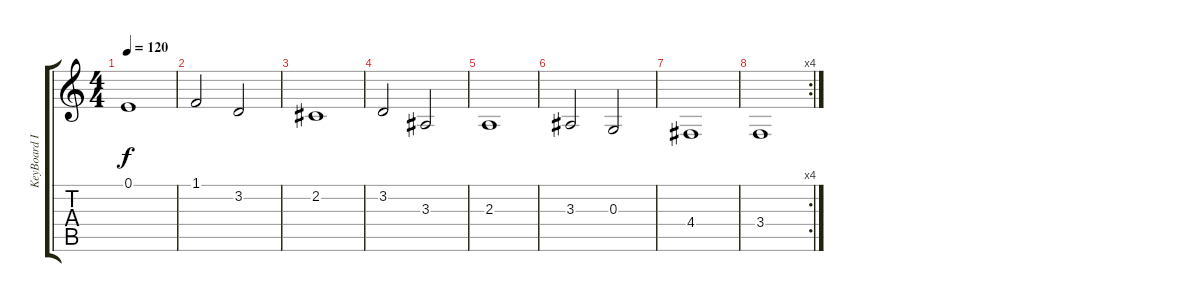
\track ("KeyBoard III" "KeyBoard I") {instrument choiraahs}
\staff {score tabs}
\tuning (E4 B3 G3 D3 A2 E2) {hide}
\ts (4 4)
\tempo 120
\clef g2
\ks c
0.1.1{dy f instrument pad4choir} |
1.1.2 3.2.2 |
2.2.1 |
3.2.2 3.3.2 |
2.3.1 |
3.3.2 0.3.2 |
4.4.1 |
\rc 4
3.4.1
